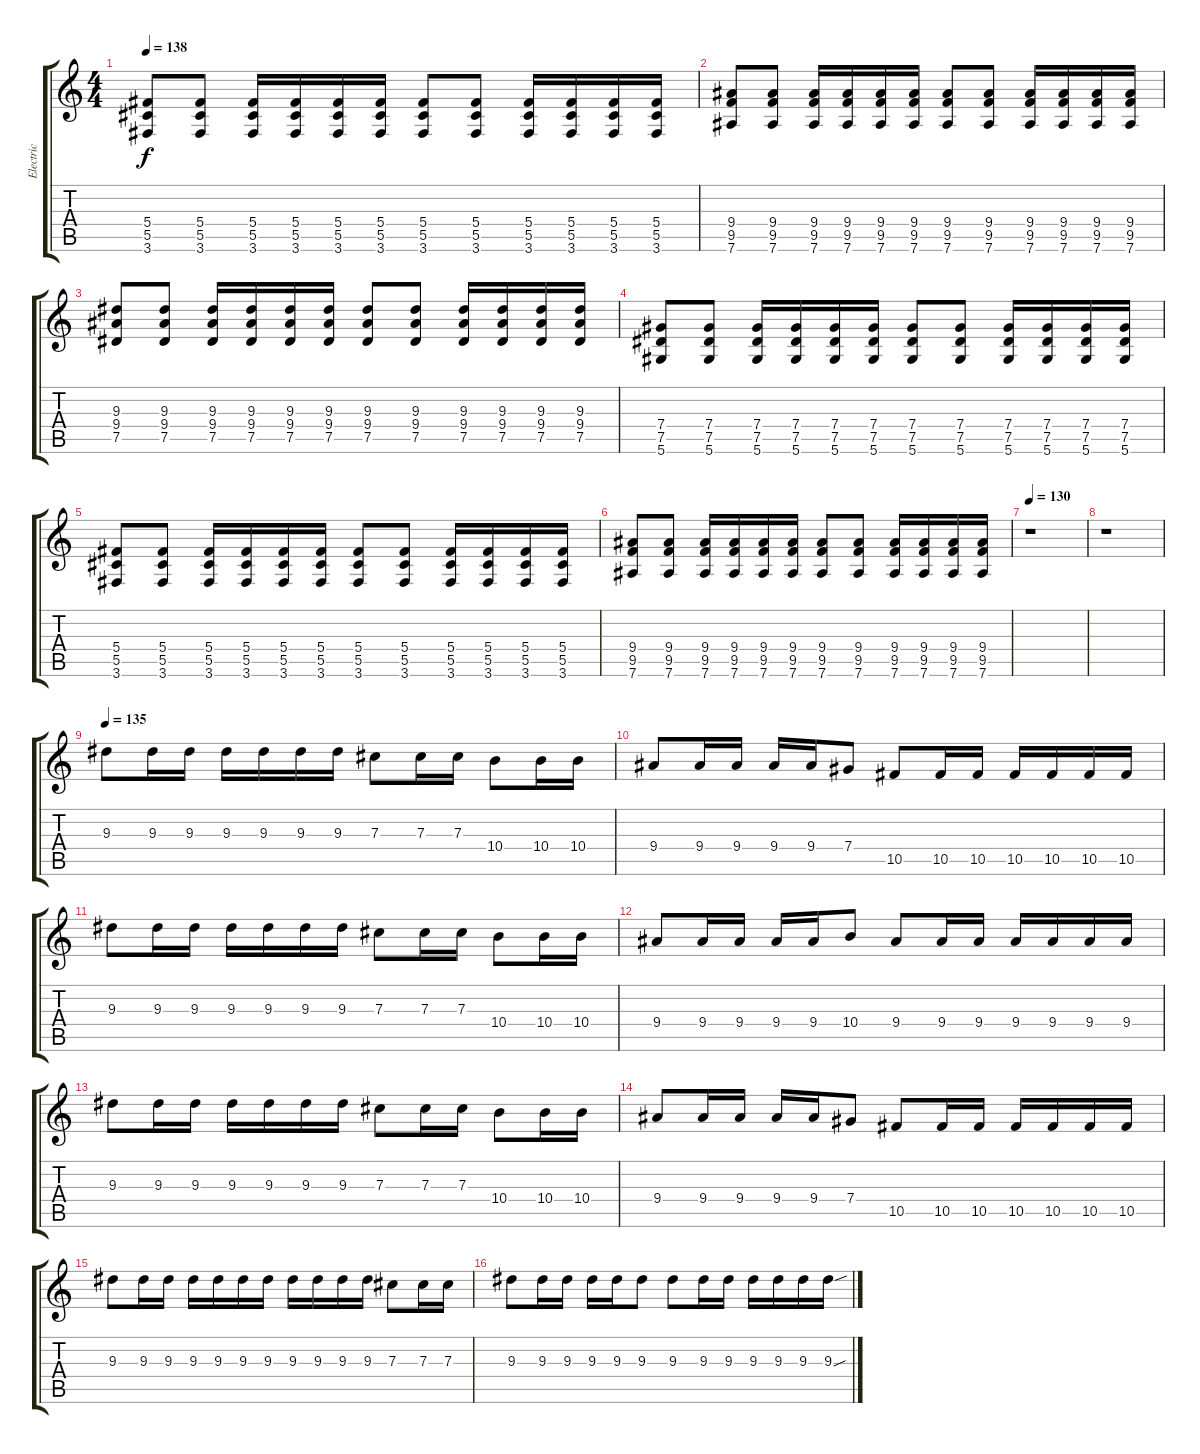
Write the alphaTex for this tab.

\track ("Electric" "Electric") {instrument distortionguitar}
\staff {score tabs}
\tuning (Eb4 Bb3 Gb3 Db3 Ab2 Eb2) {hide}
\ts (4 4)
\tempo 138
\clef g2
\ks c
(5.4 5.5 3.6).8{dy f} (5.4 5.5 3.6).8 (5.4 5.5 3.6).16 (5.4 5.5 3.6).16 (5.4 5.5 3.6).16 (5.4 5.5 3.6).16 (5.4 5.5 3.6).8 (5.4 5.5 3.6).8 (5.4 5.5 3.6).16 (5.4 5.5 3.6).16 (5.4 5.5 3.6).16 (5.4 5.5 3.6).16 |
(9.4 9.5 7.6).8 (9.4 9.5 7.6).8 (9.4 9.5 7.6).16 (9.4 9.5 7.6).16 (9.4 9.5 7.6).16 (9.4 9.5 7.6).16 (9.4 9.5 7.6).8 (9.4 9.5 7.6).8 (9.4 9.5 7.6).16 (9.4 9.5 7.6).16 (9.4 9.5 7.6).16 (9.4 9.5 7.6).16 |
(9.3 9.4 7.5).8 (9.3 9.4 7.5).8 (9.3 9.4 7.5).16 (9.3 9.4 7.5).16 (9.3 9.4 7.5).16 (9.3 9.4 7.5).16 (9.3 9.4 7.5).8 (9.3 9.4 7.5).8 (9.3 9.4 7.5).16 (9.3 9.4 7.5).16 (9.3 9.4 7.5).16 (9.3 9.4 7.5).16 |
(7.4 7.5 5.6).8 (7.4 7.5 5.6).8 (7.4 7.5 5.6).16 (7.4 7.5 5.6).16 (7.4 7.5 5.6).16 (7.4 7.5 5.6).16 (7.4 7.5 5.6).8 (7.4 7.5 5.6).8 (7.4 7.5 5.6).16 (7.4 7.5 5.6).16 (7.4 7.5 5.6).16 (7.4 7.5 5.6).16 |
(5.4 5.5 3.6).8 (5.4 5.5 3.6).8 (5.4 5.5 3.6).16 (5.4 5.5 3.6).16 (5.4 5.5 3.6).16 (5.4 5.5 3.6).16 (5.4 5.5 3.6).8 (5.4 5.5 3.6).8 (5.4 5.5 3.6).16 (5.4 5.5 3.6).16 (5.4 5.5 3.6).16 (5.4 5.5 3.6).16 |
(9.4 9.5 7.6).8 (9.4 9.5 7.6).8 (9.4 9.5 7.6).16 (9.4 9.5 7.6).16 (9.4 9.5 7.6).16 (9.4 9.5 7.6).16 (9.4 9.5 7.6).8 (9.4 9.5 7.6).8 (9.4 9.5 7.6).16 (9.4 9.5 7.6).16 (9.4 9.5 7.6).16 (9.4 9.5 7.6).16 |
\tempo 130
r.1 |
r.1 |
\tempo 135
9.3.8{volume 16} 9.3.16 9.3.16 9.3.16 9.3.16 9.3.16 9.3.16 7.3.8 7.3.16 7.3.16 10.4.8 10.4.16 10.4.16 |
9.4.8 9.4.16 9.4.16 9.4.16 9.4.16 7.4.8 10.5.8 10.5.16 10.5.16 10.5.16 10.5.16 10.5.16 10.5.16 |
9.3.8 9.3.16 9.3.16 9.3.16 9.3.16 9.3.16 9.3.16 7.3.8 7.3.16 7.3.16 10.4.8 10.4.16 10.4.16 |
9.4.8 9.4.16 9.4.16 9.4.16 9.4.16 10.4.8 9.4.8 9.4.16 9.4.16 9.4.16 9.4.16 9.4.16 9.4.16 |
9.3.8 9.3.16 9.3.16 9.3.16 9.3.16 9.3.16 9.3.16 7.3.8 7.3.16 7.3.16 10.4.8 10.4.16 10.4.16 |
9.4.8 9.4.16 9.4.16 9.4.16 9.4.16 7.4.8 10.5.8 10.5.16 10.5.16 10.5.16 10.5.16 10.5.16 10.5.16 |
9.3.8 9.3.16 9.3.16 9.3.16 9.3.16 9.3.16 9.3.16 9.3.16 9.3.16 9.3.16 9.3.16 7.3.8 7.3.16 7.3.16 |
9.3.8 9.3.16 9.3.16 9.3.16 9.3.16 9.3.8 9.3.8 9.3.16 9.3.16 9.3.16 9.3.16 9.3.16 9.3{sou}.16
